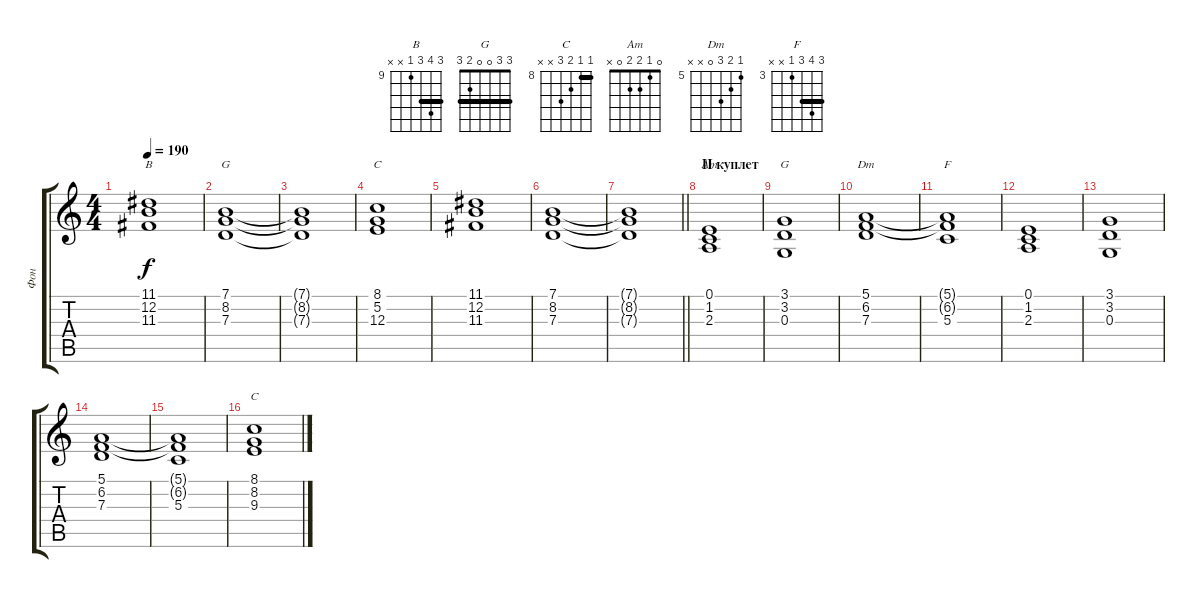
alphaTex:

\track ("Фон" "Фон") {instrument pad2warm}
\staff {score tabs}
\tuning (E4 B3 G3 D3 A2 E2) {hide}
\chord ("B" 11 12 11 9 x x) {firstfret 9 barre 11}
\chord ("G" 7 8 7 9 10 x) {firstfret 7 barre 7}
\chord ("C" 8 5 5 5 7 8) {firstfret 5 barre 5}
\chord ("Am" 0 1 2 2 0 x)
\chord ("G" 3 3 0 0 2 3) {barre 3}
\chord ("Dm" 5 6 7 0 x x) {firstfret 5}
\chord ("F" 5 6 5 3 x x) {firstfret 3 barre 5}
\chord ("C" 8 8 9 10 x x) {firstfret 8 barre 8}
\ts (4 4)
\tempo 190
\clef g2
\ks c
(11.1 12.2 11.3).1{ch "B" dy f} |
(7.1 8.2 7.3).1{ch "G"} |
(7.1{t} 8.2{t} 7.3{t}).1 |
(8.1 5.2 12.3).1{ch "C"} |
(11.1 12.2 11.3).1 |
(7.1 8.2 7.3).1 |
\barLineRight lightlight
(7.1{t} 8.2{t} 7.3{t}).1 |
\section ("" "II куплет")
(0.1 1.2 2.3).1{ch "Am"} |
(3.1 3.2 0.3).1{ch "G"} |
(5.1 6.2 7.3).1{ch "Dm"} |
(5.1{t} 6.2{t} 5.3).1{ch "F"} |
(0.1 1.2 2.3).1 |
(3.1 3.2 0.3).1 |
(5.1 6.2 7.3).1 |
(5.1{t} 6.2{t} 5.3).1 |
(8.1 8.2 9.3).1{ch "C"}
